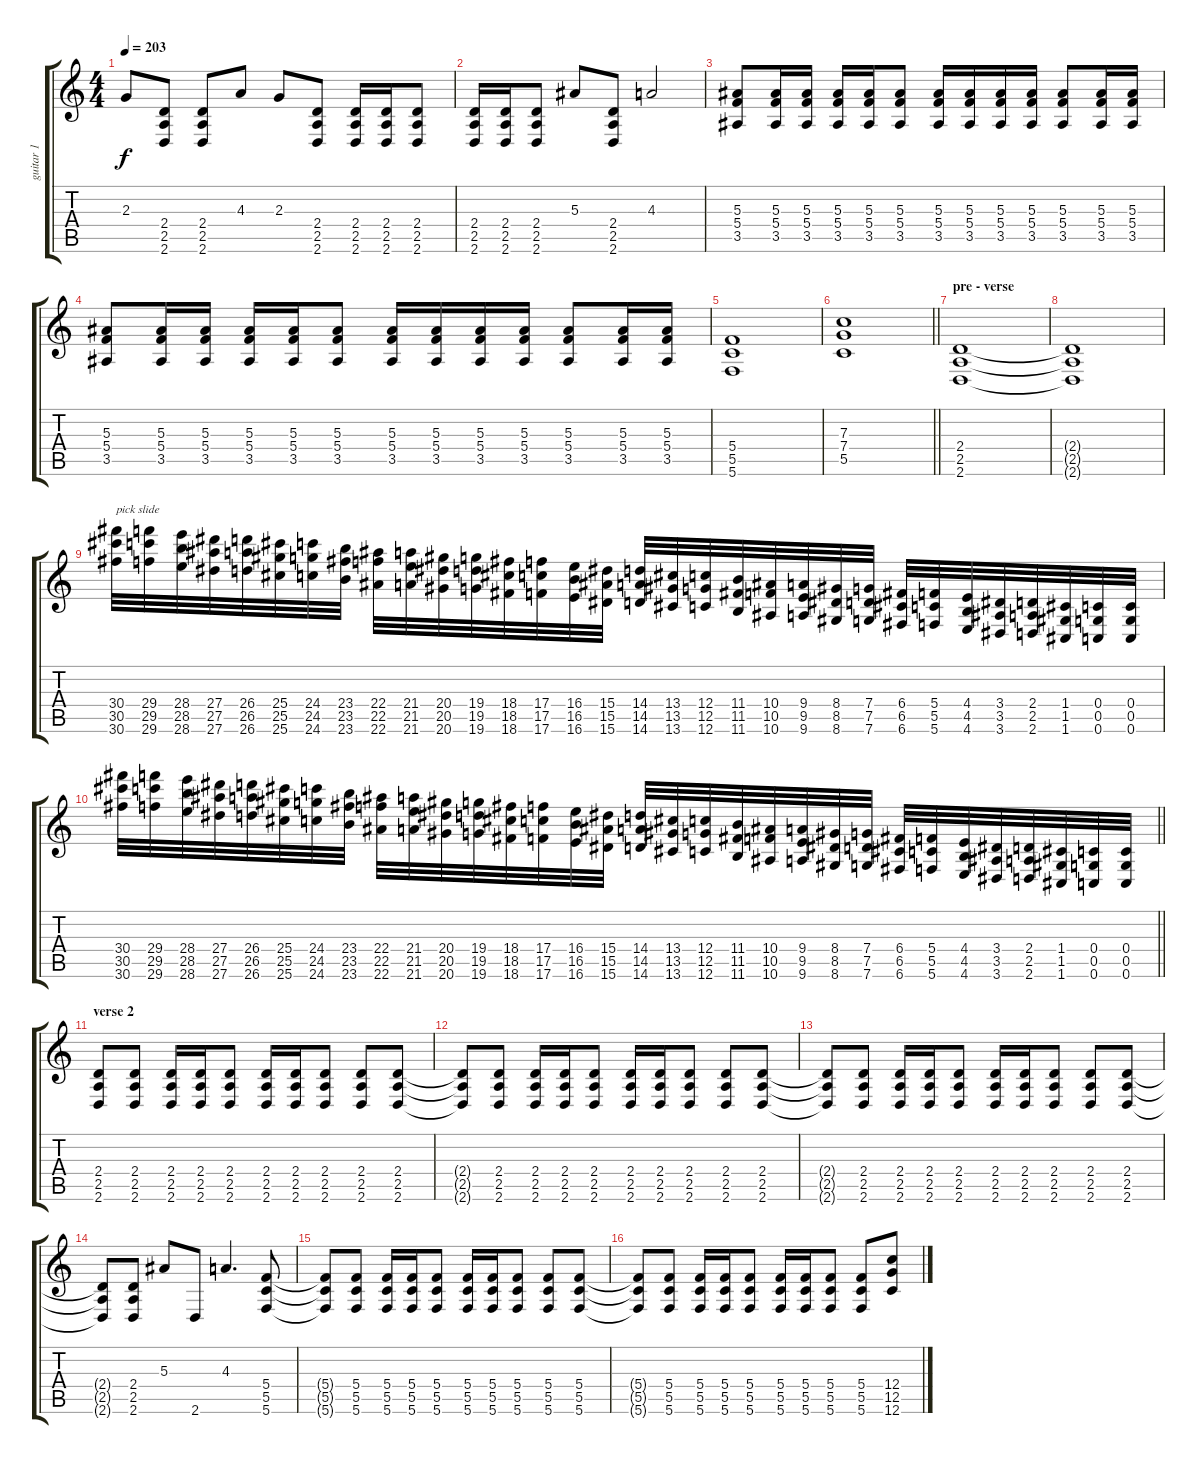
\track ("guitar 1" "guitar 1") {instrument distortionguitar}
\staff {score tabs}
\tuning (D4 A3 F3 C3 G2 C2) {hide}
\ts (4 4)
\tempo 203
\clef g2
\ks c
2.3.8{dy f} (2.4 2.5 2.6).8 (2.4 2.5 2.6).8 4.3.8 2.3.8 (2.4 2.5 2.6).8 (2.4 2.5 2.6).16 (2.4 2.5 2.6).16 (2.4 2.5 2.6).8 |
(2.4 2.5 2.6).16 (2.4 2.5 2.6).16 (2.4 2.5 2.6).8 5.3.8 (2.4 2.5 2.6).8 4.3.2 |
(5.3 5.4 3.5).8 (5.3 5.4 3.5).16 (5.3 5.4 3.5).16 (5.3 5.4 3.5).16 (5.3 5.4 3.5).16 (5.3 5.4 3.5).8 (5.3 5.4 3.5).16 (5.3 5.4 3.5).16 (5.3 5.4 3.5).16 (5.3 5.4 3.5).16 (5.3 5.4 3.5).8 (5.3 5.4 3.5).16 (5.3 5.4 3.5).16 |
(5.3 5.4 3.5).8 (5.3 5.4 3.5).16 (5.3 5.4 3.5).16 (5.3 5.4 3.5).16 (5.3 5.4 3.5).16 (5.3 5.4 3.5).8 (5.3 5.4 3.5).16 (5.3 5.4 3.5).16 (5.3 5.4 3.5).16 (5.3 5.4 3.5).16 (5.3 5.4 3.5).8 (5.3 5.4 3.5).16 (5.3 5.4 3.5).16 |
(5.4 5.5 5.6).1 |
\barLineRight lightlight
(7.3 7.4 5.5).1 |
\section ("" "pre - verse")
(2.4 2.5 2.6).1 |
(2.4{t} 2.5{t} 2.6{t}).1 |
(30.4 30.5 30.6).32{txt "pick slide"} (29.4 29.5 29.6).32 (28.4 28.5 28.6).32 (27.4 27.5 27.6).32 (26.4 26.5 26.6).32 (25.4 25.5 25.6).32 (24.4 24.5 24.6).32 (23.4 23.5 23.6).32 (22.4 22.5 22.6).32 (21.4 21.5 21.6).32 (20.4 20.5 20.6).32 (19.4 19.5 19.6).32 (18.4 18.5 18.6).32 (17.4 17.5 17.6).32 (16.4 16.5 16.6).32 (15.4 15.5 15.6).32 (14.4 14.5 14.6).32 (13.4 13.5 13.6).32 (12.4 12.5 12.6).32 (11.4 11.5 11.6).32 (10.4 10.5 10.6).32 (9.4 9.5 9.6).32 (8.4 8.5 8.6).32 (7.4 7.5 7.6).32 (6.4 6.5 6.6).32 (5.4 5.5 5.6).32 (4.4 4.5 4.6).32 (3.4 3.5 3.6).32 (2.4 2.5 2.6).32 (1.4 1.5 1.6).32 (0.4 0.5 0.6).32 (0.4 0.5 0.6).32 |
\barLineRight lightlight
(30.4 30.5 30.6).32 (29.4 29.5 29.6).32 (28.4 28.5 28.6).32 (27.4 27.5 27.6).32 (26.4 26.5 26.6).32 (25.4 25.5 25.6).32 (24.4 24.5 24.6).32 (23.4 23.5 23.6).32 (22.4 22.5 22.6).32 (21.4 21.5 21.6).32 (20.4 20.5 20.6).32 (19.4 19.5 19.6).32 (18.4 18.5 18.6).32 (17.4 17.5 17.6).32 (16.4 16.5 16.6).32 (15.4 15.5 15.6).32 (14.4 14.5 14.6).32 (13.4 13.5 13.6).32 (12.4 12.5 12.6).32 (11.4 11.5 11.6).32 (10.4 10.5 10.6).32 (9.4 9.5 9.6).32 (8.4 8.5 8.6).32 (7.4 7.5 7.6).32 (6.4 6.5 6.6).32 (5.4 5.5 5.6).32 (4.4 4.5 4.6).32 (3.4 3.5 3.6).32 (2.4 2.5 2.6).32 (1.4 1.5 1.6).32 (0.4 0.5 0.6).32 (0.4 0.5 0.6).32 |
\section ("" "verse 2")
(2.4 2.5 2.6).8 (2.4 2.5 2.6).8 (2.4 2.5 2.6).16 (2.4 2.5 2.6).16 (2.4 2.5 2.6).8 (2.4 2.5 2.6).16 (2.4 2.5 2.6).16 (2.4 2.5 2.6).8 (2.4 2.5 2.6).8 (2.4 2.5 2.6).8 |
(2.4{t} 2.5{t} 2.6{t}).8 (2.4 2.5 2.6).8 (2.4 2.5 2.6).16 (2.4 2.5 2.6).16 (2.4 2.5 2.6).8 (2.4 2.5 2.6).16 (2.4 2.5 2.6).16 (2.4 2.5 2.6).8 (2.4 2.5 2.6).8 (2.4 2.5 2.6).8 |
(2.4{t} 2.5{t} 2.6{t}).8 (2.4 2.5 2.6).8 (2.4 2.5 2.6).16 (2.4 2.5 2.6).16 (2.4 2.5 2.6).8 (2.4 2.5 2.6).16 (2.4 2.5 2.6).16 (2.4 2.5 2.6).8 (2.4 2.5 2.6).8 (2.4 2.5 2.6).8 |
(2.4{t} 2.5{t} 2.6{t}).8 (2.4 2.5 2.6).8 5.3.8 2.6.8 4.3.4{d} (5.4 5.5 5.6).8 |
(5.4{t} 5.5{t} 5.6{t}).8 (5.4 5.5 5.6).8 (5.4 5.5 5.6).16 (5.4 5.5 5.6).16 (5.4 5.5 5.6).8 (5.4 5.5 5.6).16 (5.4 5.5 5.6).16 (5.4 5.5 5.6).8 (5.4 5.5 5.6).8 (5.4 5.5 5.6).8 |
(5.4{t} 5.5{t} 5.6{t}).8 (5.4 5.5 5.6).8 (5.4 5.5 5.6).16 (5.4 5.5 5.6).16 (5.4 5.5 5.6).8 (5.4 5.5 5.6).16 (5.4 5.5 5.6).16 (5.4 5.5 5.6).8 (5.4 5.5 5.6).8 (12.4 12.5 12.6).8
